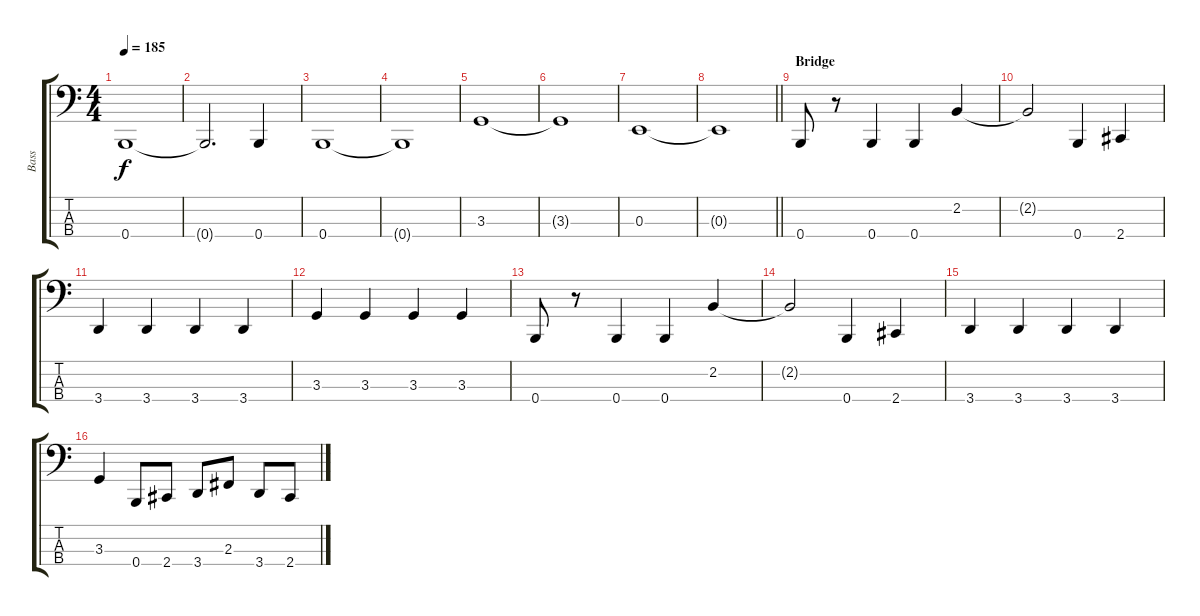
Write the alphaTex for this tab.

\track ("Bass" "Bass") {instrument electricbassfinger}
\staff {score tabs}
\tuning (D2 A1 E1 B0) {hide}
\ts (4 4)
\tempo 185
\clef f4
\ks c
0.4.1{dy f} |
0.4{t}.2{d} 0.4.4 |
0.4.1 |
0.4{t}.1 |
3.3.1 |
3.3{t}.1 |
0.3.1 |
\barLineRight lightlight
0.3{t}.1 |
\section ("" "Bridge")
0.4.8 r.8 0.4.4 0.4.4 2.2.4 |
2.2{t}.2 0.4.4 2.4.4 |
3.4.4 3.4.4 3.4.4 3.4.4 |
3.3.4 3.3.4 3.3.4 3.3.4 |
0.4.8 r.8 0.4.4 0.4.4 2.2.4 |
2.2{t}.2 0.4.4 2.4.4 |
3.4.4 3.4.4 3.4.4 3.4.4 |
3.3.4 0.4.8 2.4.8 3.4.8 2.3.8 3.4.8 2.4.8
